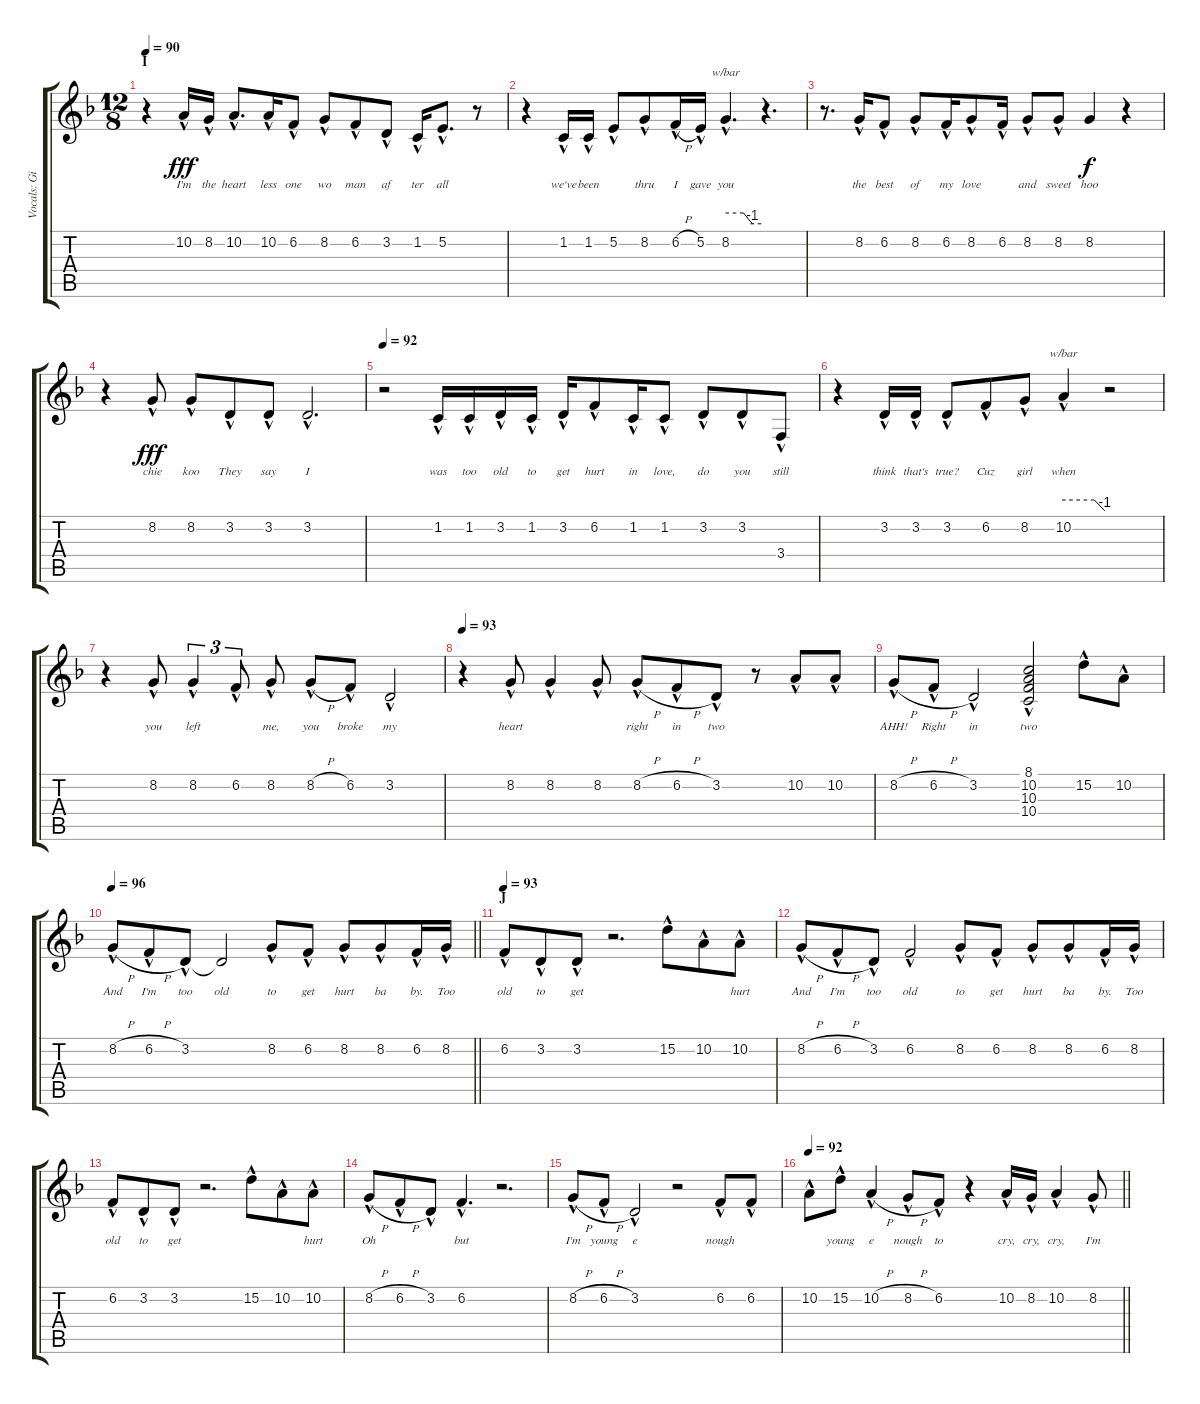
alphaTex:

\track ("Vocals: Gil" "Vocals: Gi") {instrument lead2sawtooth}
\staff {score tabs}
\tuning (E4 B3 G3 D3 A2 E2) {hide}
\ts (12 8)
\section ("" "I")
\tempo 90
\clef g2
\ks f
r.4{dy fff} 10.2{hac}.16{lyrics (0 "I'm") lyrics (1 "") lyrics (2 "") lyrics (3 "") lyrics (4 "")} 8.2{hac}.16{lyrics (0 "the") lyrics (1 "") lyrics (2 "") lyrics (3 "") lyrics (4 "")} 10.2{hac}.8{d lyrics (0 "heart") lyrics (1 "") lyrics (2 "") lyrics (3 "") lyrics (4 "")} 10.2{hac}.16{lyrics (0 "less") lyrics (1 "") lyrics (2 "") lyrics (3 "") lyrics (4 "")} 6.2{hac}.8{lyrics (0 "one") lyrics (1 "") lyrics (2 "") lyrics (3 "") lyrics (4 "")} 8.2{hac}.8{lyrics (0 "wo") lyrics (1 "") lyrics (2 "") lyrics (3 "") lyrics (4 "")} 6.2{hac}.8{lyrics (0 "man") lyrics (1 "") lyrics (2 "") lyrics (3 "") lyrics (4 "")} 3.2{hac}.8{lyrics (0 "af") lyrics (1 "") lyrics (2 "") lyrics (3 "") lyrics (4 "")} 1.2{hac}.16{lyrics (0 "ter") lyrics (1 "") lyrics (2 "") lyrics (3 "") lyrics (4 "")} 5.2{hac}.8{d lyrics (0 "all") lyrics (1 "") lyrics (2 "") lyrics (3 "") lyrics (4 "")} r.8 |
r.4 1.2{hac}.16{lyrics (0 "we've") lyrics (1 "") lyrics (2 "") lyrics (3 "") lyrics (4 "")} 1.2{hac}.16{lyrics (0 "been") lyrics (1 "") lyrics (2 "") lyrics (3 "") lyrics (4 "")} 5.2{hac}.8{lyrics (0 "") lyrics (1 "") lyrics (2 "") lyrics (3 "") lyrics (4 "")} 8.2{hac}.8{lyrics (0 "thru") lyrics (1 "") lyrics (2 "") lyrics (3 "") lyrics (4 "")} 6.2{h hac}.16{lyrics (0 "I") lyrics (1 "") lyrics (2 "") lyrics (3 "") lyrics (4 "")} 5.2{hac}.16{lyrics (0 "gave") lyrics (1 "") lyrics (2 "") lyrics (3 "") lyrics (4 "")} 8.2{hac}.4{d tbe (custom default 0 0 30 0 45 -4 60 -4) lyrics (0 "you") lyrics (1 "") lyrics (2 "") lyrics (3 "") lyrics (4 "")} r.4{d} |
r.8{d} 8.2{hac}.16{lyrics (0 "the") lyrics (1 "") lyrics (2 "") lyrics (3 "") lyrics (4 "")} 6.2{hac}.8{lyrics (0 "best") lyrics (1 "") lyrics (2 "") lyrics (3 "") lyrics (4 "")} 8.2{hac}.8{lyrics (0 "of") lyrics (1 "") lyrics (2 "") lyrics (3 "") lyrics (4 "")} 6.2{hac}.16{lyrics (0 "my") lyrics (1 "") lyrics (2 "") lyrics (3 "") lyrics (4 "")} 8.2{hac}.8{lyrics (0 "love") lyrics (1 "") lyrics (2 "") lyrics (3 "") lyrics (4 "")} 6.2{hac}.16{lyrics (0 "") lyrics (1 "") lyrics (2 "") lyrics (3 "") lyrics (4 "")} 8.2{hac}.8{lyrics (0 "and") lyrics (1 "") lyrics (2 "") lyrics (3 "") lyrics (4 "")} 8.2{hac}.8{lyrics (0 "sweet") lyrics (1 "") lyrics (2 "") lyrics (3 "") lyrics (4 "")} 8.2.4{lyrics (0 "hoo") lyrics (1 "") lyrics (2 "") lyrics (3 "") lyrics (4 "") dy f} r.4 |
r.4 8.2{hac}.8{lyrics (0 "chie") lyrics (1 "") lyrics (2 "") lyrics (3 "") lyrics (4 "") dy fff} 8.2{hac}.8{lyrics (0 "koo") lyrics (1 "") lyrics (2 "") lyrics (3 "") lyrics (4 "")} 3.2{hac}.8{lyrics (0 "They") lyrics (1 "") lyrics (2 "") lyrics (3 "") lyrics (4 "")} 3.2{hac}.8{lyrics (0 "say") lyrics (1 "") lyrics (2 "") lyrics (3 "") lyrics (4 "")} 3.2{hac}.2{d lyrics (0 "I") lyrics (1 "") lyrics (2 "") lyrics (3 "") lyrics (4 "")} |
\tempo 92
r.2 1.2{hac}.16{lyrics (0 "was") lyrics (1 "") lyrics (2 "") lyrics (3 "") lyrics (4 "")} 1.2{hac}.16{lyrics (0 "too") lyrics (1 "") lyrics (2 "") lyrics (3 "") lyrics (4 "")} 3.2{hac}.16{lyrics (0 "old") lyrics (1 "") lyrics (2 "") lyrics (3 "") lyrics (4 "")} 1.2{hac}.16{lyrics (0 "to") lyrics (1 "") lyrics (2 "") lyrics (3 "") lyrics (4 "")} 3.2{hac}.16{lyrics (0 "get") lyrics (1 "") lyrics (2 "") lyrics (3 "") lyrics (4 "")} 6.2{hac}.8{lyrics (0 "hurt") lyrics (1 "") lyrics (2 "") lyrics (3 "") lyrics (4 "")} 1.2{hac}.16{lyrics (0 "in") lyrics (1 "") lyrics (2 "") lyrics (3 "") lyrics (4 "")} 1.2{hac}.8{lyrics (0 "love,") lyrics (1 "") lyrics (2 "") lyrics (3 "") lyrics (4 "")} 3.2{hac}.8{lyrics (0 "do") lyrics (1 "") lyrics (2 "") lyrics (3 "") lyrics (4 "") beam Up} 3.2{hac}.8{lyrics (0 "you") lyrics (1 "") lyrics (2 "") lyrics (3 "") lyrics (4 "") beam Up} 3.4{hac}.8{lyrics (0 "still") lyrics (1 "") lyrics (2 "") lyrics (3 "") lyrics (4 "") beam Up} |
r.4 3.2{hac}.16{lyrics (0 "think") lyrics (1 "") lyrics (2 "") lyrics (3 "") lyrics (4 "")} 3.2{hac}.16{lyrics (0 "that's") lyrics (1 "") lyrics (2 "") lyrics (3 "") lyrics (4 "")} 3.2{hac}.8{lyrics (0 "true?") lyrics (1 "") lyrics (2 "") lyrics (3 "") lyrics (4 "")} 6.2{hac}.8{lyrics (0 "Cuz") lyrics (1 "") lyrics (2 "") lyrics (3 "") lyrics (4 "")} 8.2{hac}.8{lyrics (0 "girl") lyrics (1 "") lyrics (2 "") lyrics (3 "") lyrics (4 "")} 10.2{hac}.4{tbe (custom default 0 0 45 0 60 -4) lyrics (0 "when") lyrics (1 "") lyrics (2 "") lyrics (3 "") lyrics (4 "")} r.2 |
r.4 8.2{hac}.8{lyrics (0 "you") lyrics (1 "") lyrics (2 "") lyrics (3 "") lyrics (4 "")} 8.2{hac}.4{tu (3 2) lyrics (0 "left") lyrics (1 "") lyrics (2 "") lyrics (3 "") lyrics (4 "")} 6.2{hac}.8{tu (3 2) lyrics (0 "") lyrics (1 "") lyrics (2 "") lyrics (3 "") lyrics (4 "")} 8.2{hac}.8{lyrics (0 "me,") lyrics (1 "") lyrics (2 "") lyrics (3 "") lyrics (4 "")} 8.2{h hac}.8{lyrics (0 "you") lyrics (1 "") lyrics (2 "") lyrics (3 "") lyrics (4 "")} 6.2{hac}.8{lyrics (0 "broke") lyrics (1 "") lyrics (2 "") lyrics (3 "") lyrics (4 "")} 3.2{hac}.2{lyrics (0 "my") lyrics (1 "") lyrics (2 "") lyrics (3 "") lyrics (4 "")} |
\tempo 93
r.4 8.2{hac}.8{lyrics (0 "heart") lyrics (1 "") lyrics (2 "") lyrics (3 "") lyrics (4 "")} 8.2{hac}.4{lyrics (0 "") lyrics (1 "") lyrics (2 "") lyrics (3 "") lyrics (4 "")} 8.2{hac}.8{lyrics (0 "") lyrics (1 "") lyrics (2 "") lyrics (3 "") lyrics (4 "")} 8.2{h hac}.8{lyrics (0 "right") lyrics (1 "") lyrics (2 "") lyrics (3 "") lyrics (4 "")} 6.2{h hac}.8{lyrics (0 "in") lyrics (1 "") lyrics (2 "") lyrics (3 "") lyrics (4 "")} 3.2{hac}.8{lyrics (0 "two") lyrics (1 "") lyrics (2 "") lyrics (3 "") lyrics (4 "")} r.8 10.2{hac}.8{lyrics (0 "") lyrics (1 "") lyrics (2 "") lyrics (3 "") lyrics (4 "")} 10.2{hac}.8{lyrics (0 "") lyrics (1 "") lyrics (2 "") lyrics (3 "") lyrics (4 "")} |
8.2{h hac}.8{lyrics (0 "AHH!") lyrics (1 "") lyrics (2 "") lyrics (3 "") lyrics (4 "")} 6.2{h hac}.8{lyrics (0 "Right") lyrics (1 "") lyrics (2 "") lyrics (3 "") lyrics (4 "")} 3.2{hac}.2{lyrics (0 "in") lyrics (1 "") lyrics (2 "") lyrics (3 "") lyrics (4 "")} (8.1{hac} 10.2{hac} 10.3{hac} 10.4{hac}).2{lyrics (0 "two") lyrics (1 "") lyrics (2 "") lyrics (3 "") lyrics (4 "") instrument choiraahs} 15.2{hac}.8{lyrics (0 "") lyrics (1 "") lyrics (2 "") lyrics (3 "") lyrics (4 "") instrument lead2sawtooth} 10.2{hac}.8{lyrics (0 "") lyrics (1 "") lyrics (2 "") lyrics (3 "") lyrics (4 "")} |
\tempo 96
\barLineRight lightlight
8.2{h hac}.8{lyrics (0 "And") lyrics (1 "") lyrics (2 "") lyrics (3 "") lyrics (4 "")} 6.2{h hac}.8{lyrics (0 "I'm") lyrics (1 "") lyrics (2 "") lyrics (3 "") lyrics (4 "")} 3.2{hac}.8{lyrics (0 "too") lyrics (1 "") lyrics (2 "") lyrics (3 "") lyrics (4 "")} 3.2{t}.2{lyrics (0 "old") lyrics (1 "") lyrics (2 "") lyrics (3 "") lyrics (4 "")} 8.2{hac}.8{lyrics (0 "to") lyrics (1 "") lyrics (2 "") lyrics (3 "") lyrics (4 "")} 6.2{hac}.8{lyrics (0 "get") lyrics (1 "") lyrics (2 "") lyrics (3 "") lyrics (4 "")} 8.2{hac}.8{lyrics (0 "hurt") lyrics (1 "") lyrics (2 "") lyrics (3 "") lyrics (4 "")} 8.2{hac}.8{lyrics (0 "ba") lyrics (1 "") lyrics (2 "") lyrics (3 "") lyrics (4 "")} 6.2{hac}.16{lyrics (0 "by.") lyrics (1 "") lyrics (2 "") lyrics (3 "") lyrics (4 "")} 8.2{hac}.16{lyrics (0 "Too") lyrics (1 "") lyrics (2 "") lyrics (3 "") lyrics (4 "")} |
\section ("" "J")
\tempo 93
6.2{hac}.8{lyrics (0 "old") lyrics (1 "") lyrics (2 "") lyrics (3 "") lyrics (4 "")} 3.2{hac}.8{lyrics (0 "to") lyrics (1 "") lyrics (2 "") lyrics (3 "") lyrics (4 "")} 3.2{hac}.8{lyrics (0 "get") lyrics (1 "") lyrics (2 "") lyrics (3 "") lyrics (4 "")} r.2{d} 15.2{hac}.8{lyrics (0 "") lyrics (1 "") lyrics (2 "") lyrics (3 "") lyrics (4 "")} 10.2{hac}.8{lyrics (0 "") lyrics (1 "") lyrics (2 "") lyrics (3 "") lyrics (4 "")} 10.2{hac}.8{lyrics (0 "hurt") lyrics (1 "") lyrics (2 "") lyrics (3 "") lyrics (4 "")} |
8.2{h hac}.8{lyrics (0 "And") lyrics (1 "") lyrics (2 "") lyrics (3 "") lyrics (4 "")} 6.2{h hac}.8{lyrics (0 "I'm") lyrics (1 "") lyrics (2 "") lyrics (3 "") lyrics (4 "")} 3.2{hac}.8{lyrics (0 "too") lyrics (1 "") lyrics (2 "") lyrics (3 "") lyrics (4 "")} 6.2{hac}.2{lyrics (0 "old") lyrics (1 "") lyrics (2 "") lyrics (3 "") lyrics (4 "")} 8.2{hac}.8{lyrics (0 "to") lyrics (1 "") lyrics (2 "") lyrics (3 "") lyrics (4 "")} 6.2{hac}.8{lyrics (0 "get") lyrics (1 "") lyrics (2 "") lyrics (3 "") lyrics (4 "")} 8.2{hac}.8{lyrics (0 "hurt") lyrics (1 "") lyrics (2 "") lyrics (3 "") lyrics (4 "")} 8.2{hac}.8{lyrics (0 "ba") lyrics (1 "") lyrics (2 "") lyrics (3 "") lyrics (4 "")} 6.2{hac}.16{lyrics (0 "by.") lyrics (1 "") lyrics (2 "") lyrics (3 "") lyrics (4 "")} 8.2{hac}.16{lyrics (0 "Too") lyrics (1 "") lyrics (2 "") lyrics (3 "") lyrics (4 "")} |
6.2{hac}.8{lyrics (0 "old") lyrics (1 "") lyrics (2 "") lyrics (3 "") lyrics (4 "")} 3.2{hac}.8{lyrics (0 "to") lyrics (1 "") lyrics (2 "") lyrics (3 "") lyrics (4 "")} 3.2{hac}.8{lyrics (0 "get") lyrics (1 "") lyrics (2 "") lyrics (3 "") lyrics (4 "")} r.2{d} 15.2{hac}.8{lyrics (0 "") lyrics (1 "") lyrics (2 "") lyrics (3 "") lyrics (4 "")} 10.2{hac}.8{lyrics (0 "") lyrics (1 "") lyrics (2 "") lyrics (3 "") lyrics (4 "")} 10.2{hac}.8{lyrics (0 "hurt") lyrics (1 "") lyrics (2 "") lyrics (3 "") lyrics (4 "")} |
8.2{h hac}.8{lyrics (0 "Oh") lyrics (1 "") lyrics (2 "") lyrics (3 "") lyrics (4 "")} 6.2{h hac}.8{lyrics (0 "") lyrics (1 "") lyrics (2 "") lyrics (3 "") lyrics (4 "")} 3.2{hac}.8{lyrics (0 "") lyrics (1 "") lyrics (2 "") lyrics (3 "") lyrics (4 "")} 6.2{hac}.4{d lyrics (0 "but") lyrics (1 "") lyrics (2 "") lyrics (3 "") lyrics (4 "")} r.2{d} |
8.2{h hac}.8{lyrics (0 "I'm") lyrics (1 "") lyrics (2 "") lyrics (3 "") lyrics (4 "")} 6.2{h hac}.8{lyrics (0 "young") lyrics (1 "") lyrics (2 "") lyrics (3 "") lyrics (4 "")} 3.2{hac}.2{lyrics (0 "e") lyrics (1 "") lyrics (2 "") lyrics (3 "") lyrics (4 "")} r.2 6.2{hac}.8{lyrics (0 "nough") lyrics (1 "") lyrics (2 "") lyrics (3 "") lyrics (4 "")} 6.2{hac}.8{lyrics (0 "") lyrics (1 "") lyrics (2 "") lyrics (3 "") lyrics (4 "")} |
\tempo 92
\barLineRight lightlight
10.2{hac}.8{lyrics (0 "") lyrics (1 "") lyrics (2 "") lyrics (3 "") lyrics (4 "")} 15.2{hac}.8{lyrics (0 "young") lyrics (1 "") lyrics (2 "") lyrics (3 "") lyrics (4 "")} 10.2{h hac}.4{lyrics (0 "e") lyrics (1 "") lyrics (2 "") lyrics (3 "") lyrics (4 "")} 8.2{h hac}.8{lyrics (0 "nough") lyrics (1 "") lyrics (2 "") lyrics (3 "") lyrics (4 "")} 6.2{hac}.8{lyrics (0 "to") lyrics (1 "") lyrics (2 "") lyrics (3 "") lyrics (4 "")} r.4 10.2{hac}.16{lyrics (0 "cry,") lyrics (1 "") lyrics (2 "") lyrics (3 "") lyrics (4 "")} 8.2{hac}.16{lyrics (0 "cry,") lyrics (1 "") lyrics (2 "") lyrics (3 "") lyrics (4 "")} 10.2{hac}.4{lyrics (0 "cry,") lyrics (1 "") lyrics (2 "") lyrics (3 "") lyrics (4 "")} 8.2{hac}.8{lyrics (0 "I'm") lyrics (1 "") lyrics (2 "") lyrics (3 "") lyrics (4 "")}
